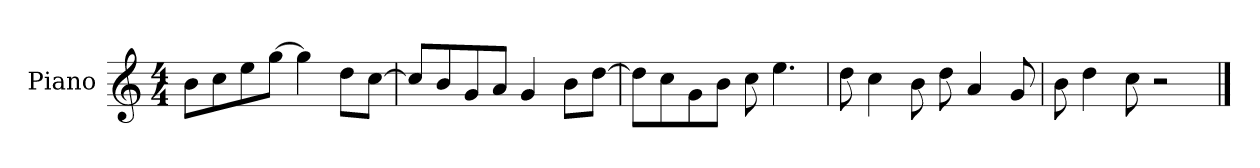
**kern
*part1
*staff1
*I"Piano
*I'P-no
*clefG2
*k[]
*M4/4
*MM90
=1
8b\L
8cc\
8ee\
[8gg\J
4gg\]
8dd\L
[8cc\J
=2
8cc/L]
8b/
8g/
8a/J
4g/
8b\L
[8dd\J
=3
8dd\L]
8cc\
8g\
8b\J
8cc\
4.ee\
=4
8dd\
4cc\
8b\
8dd\
4a/
8g/
=5
8b\
4dd\
8cc\
2r
==
*-
